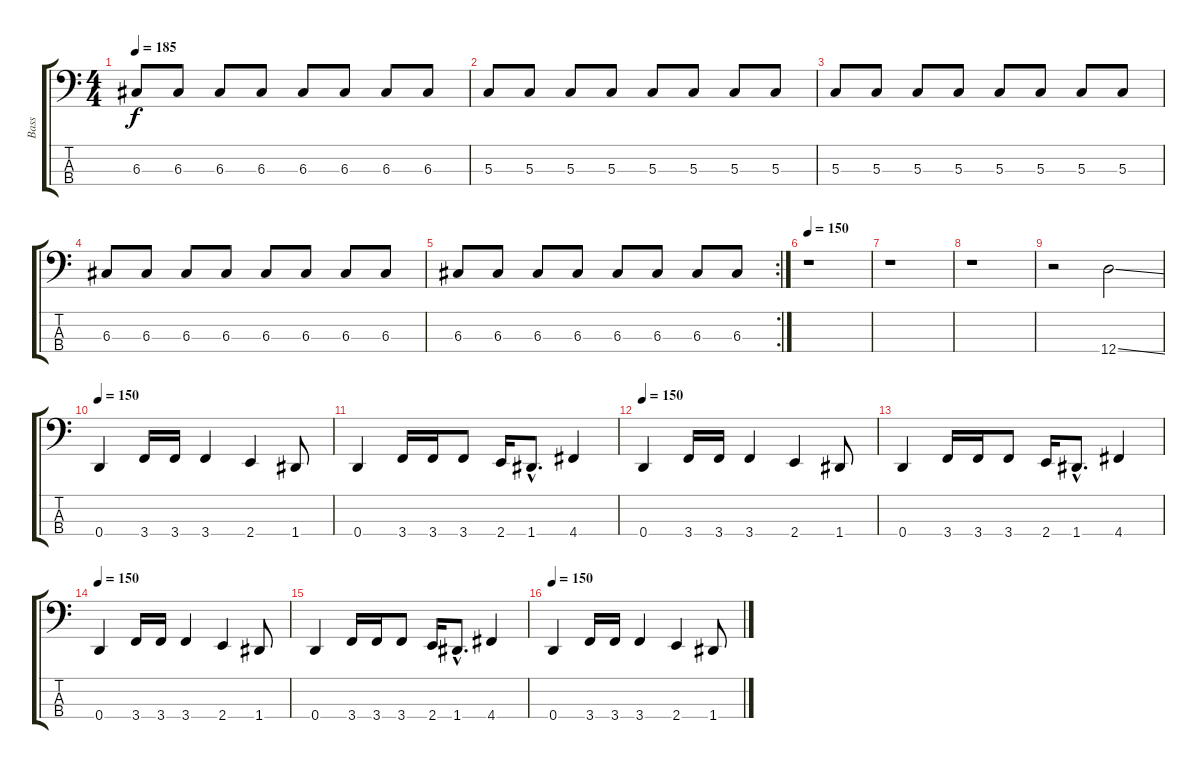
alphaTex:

\track ("Bass" "Bass") {instrument electricbasspick}
\staff {score tabs}
\tuning (F2 C2 G1 D1) {hide}
\ts (4 4)
\tempo 185
\clef f4
\ks c
6.3.8{dy f} 6.3.8 6.3.8 6.3.8 6.3.8 6.3.8 6.3.8 6.3.8 |
5.3.8 5.3.8 5.3.8 5.3.8 5.3.8 5.3.8 5.3.8 5.3.8 |
5.3.8 5.3.8 5.3.8 5.3.8 5.3.8 5.3.8 5.3.8 5.3.8 |
6.3.8 6.3.8 6.3.8 6.3.8 6.3.8 6.3.8 6.3.8 6.3.8 |
\rc 2
6.3.8 6.3.8 6.3.8 6.3.8 6.3.8 6.3.8 6.3.8 6.3.8 |
\tempo 150
r.1 |
r.1 |
r.1 |
r.2 12.4{ss}.2 |
\tempo 150
0.4.4 3.4.16 3.4.16 3.4.4 2.4.4 1.4.8 |
0.4.4 3.4.16 3.4.16 3.4.8 2.4.16 1.4{hac}.8{d} 4.4.4 |
\tempo 150
0.4.4 3.4.16 3.4.16 3.4.4 2.4.4 1.4.8 |
0.4.4 3.4.16 3.4.16 3.4.8 2.4.16 1.4{hac}.8{d} 4.4.4 |
\tempo 150
0.4.4 3.4.16 3.4.16 3.4.4 2.4.4 1.4.8 |
0.4.4 3.4.16 3.4.16 3.4.8 2.4.16 1.4{hac}.8{d} 4.4.4 |
\tempo 150
0.4.4 3.4.16 3.4.16 3.4.4 2.4.4 1.4.8
